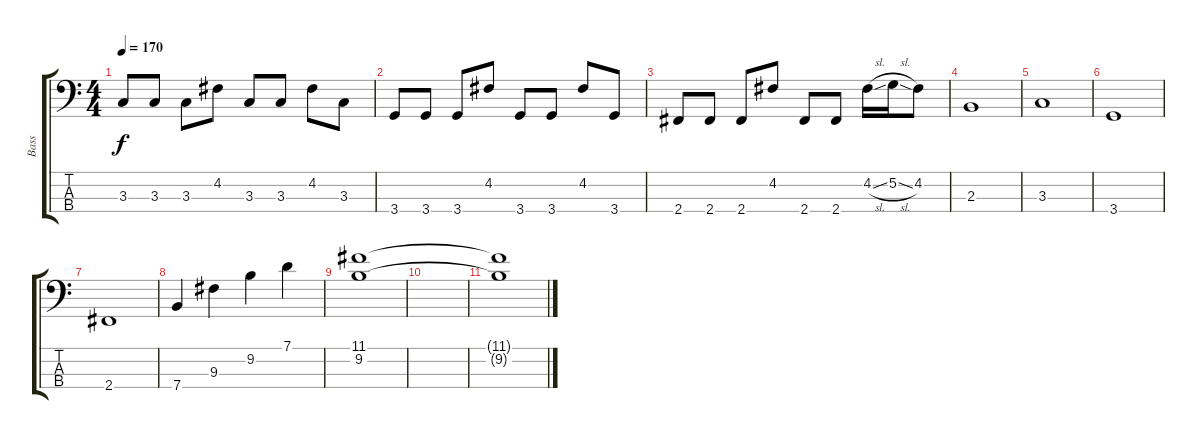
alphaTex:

\track ("Bass" "Bass") {instrument electricbasspick}
\staff {score tabs}
\tuning (G2 D2 A1 E1) {hide}
\ts (4 4)
\tempo 170
\clef f4
\ks c
3.3.8{dy f} 3.3.8 3.3.8 4.2.8 3.3.8 3.3.8 4.2.8 3.3.8 |
3.4.8 3.4.8 3.4.8 4.2.8 3.4.8 3.4.8 4.2.8 3.4.8 |
2.4.8 2.4.8 2.4.8 4.2.8 2.4.8 2.4.8 4.2{sl}.16 5.2{sl}.16 4.2.8 |
2.3.1 |
3.3.1 |
3.4.1 |
2.4.1 |
7.4.4 9.3.4 9.2.4 7.1.4 |
(11.1 9.2).1{volume 0} |
|
(11.1{t} 9.2{t}).1
